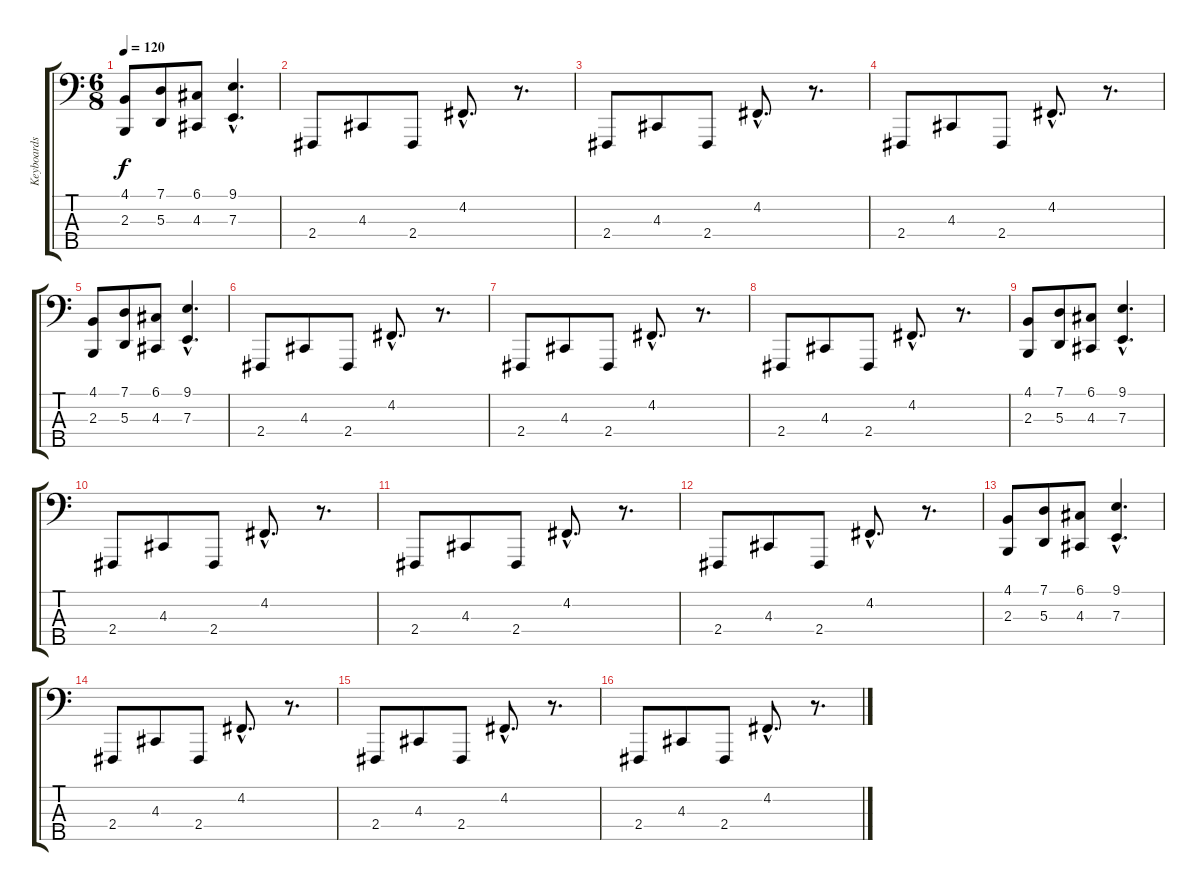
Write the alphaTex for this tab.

\track ("Keyboards" "Keyboards") {instrument stringensemble1}
\staff {score tabs}
\tuning (G2 D2 A1 E1 B0) {hide}
\ts (6 8)
\tempo 120
\clef f4
\ks c
(4.1 2.3).8{dy f} (7.1 5.3).8 (6.1 4.3).8 (9.1{hac} 7.3{hac}).4{d} |
2.4.8 4.3.8 2.4.8 4.2{hac}.8{d} r.8{d} |
2.4.8 4.3.8 2.4.8 4.2{hac}.8{d} r.8{d} |
2.4.8 4.3.8 2.4.8 4.2{hac}.8{d} r.8{d} |
(4.1 2.3).8 (7.1 5.3).8 (6.1 4.3).8 (9.1{hac} 7.3{hac}).4{d} |
2.4.8 4.3.8 2.4.8 4.2{hac}.8{d} r.8{d} |
2.4.8 4.3.8 2.4.8 4.2{hac}.8{d} r.8{d} |
2.4.8 4.3.8 2.4.8 4.2{hac}.8{d} r.8{d} |
(4.1 2.3).8 (7.1 5.3).8 (6.1 4.3).8 (9.1{hac} 7.3{hac}).4{d} |
2.4.8 4.3.8 2.4.8 4.2{hac}.8{d} r.8{d} |
2.4.8 4.3.8 2.4.8 4.2{hac}.8{d} r.8{d} |
2.4.8 4.3.8 2.4.8 4.2{hac}.8{d} r.8{d} |
(4.1 2.3).8 (7.1 5.3).8 (6.1 4.3).8 (9.1{hac} 7.3{hac}).4{d} |
2.4.8 4.3.8 2.4.8 4.2{hac}.8{d} r.8{d} |
2.4.8 4.3.8 2.4.8 4.2{hac}.8{d} r.8{d} |
2.4.8 4.3.8 2.4.8 4.2{hac}.8{d} r.8{d}
